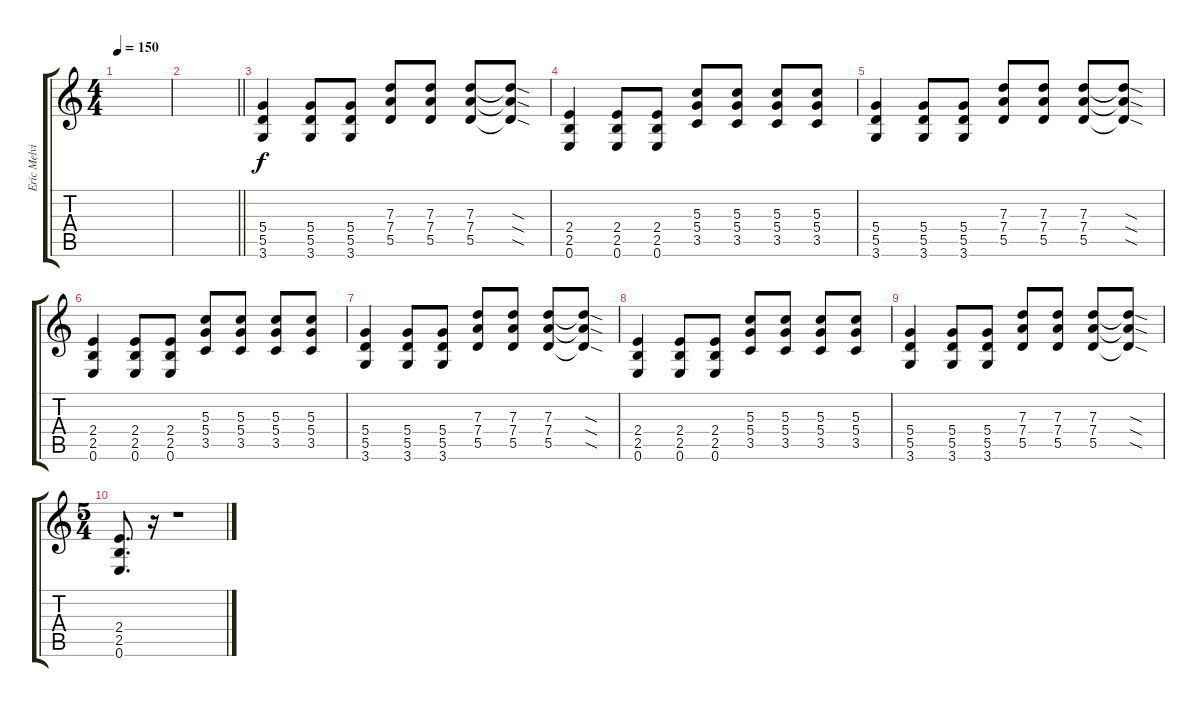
\track ("Eric Melvin" "Eric Melvi") {instrument distortionguitar}
\staff {score tabs}
\tuning (E4 B3 G3 D3 A2 E2) {hide}
\ts (4 4)
\tempo 150
\clef g2
\ks c
|
\barLineRight lightlight
|
\section ("" "")
(5.4 5.5 3.6).4{volume 12} (5.4 5.5 3.6).8 (5.4 5.5 3.6).8 (7.3 7.4 5.5).8 (7.3 7.4 5.5).8 (7.3 7.4 5.5).8 (7.3{sod t} 7.4{sod t} 5.5{sod t}).8 |
(2.4 2.5 0.6).4 (2.4 2.5 0.6).8 (2.4 2.5 0.6).8 (5.3 5.4 3.5).8 (5.3 5.4 3.5).8 (5.3 5.4 3.5).8 (5.3 5.4 3.5).8 |
(5.4 5.5 3.6).4 (5.4 5.5 3.6).8 (5.4 5.5 3.6).8 (7.3 7.4 5.5).8 (7.3 7.4 5.5).8 (7.3 7.4 5.5).8 (7.3{sod t} 7.4{sod t} 5.5{sod t}).8 |
(2.4 2.5 0.6).4 (2.4 2.5 0.6).8 (2.4 2.5 0.6).8 (5.3 5.4 3.5).8 (5.3 5.4 3.5).8 (5.3 5.4 3.5).8 (5.3 5.4 3.5).8 |
(5.4 5.5 3.6).4 (5.4 5.5 3.6).8 (5.4 5.5 3.6).8 (7.3 7.4 5.5).8 (7.3 7.4 5.5).8 (7.3 7.4 5.5).8 (7.3{sod t} 7.4{sod t} 5.5{sod t}).8 |
(2.4 2.5 0.6).4 (2.4 2.5 0.6).8 (2.4 2.5 0.6).8 (5.3 5.4 3.5).8 (5.3 5.4 3.5).8 (5.3 5.4 3.5).8 (5.3 5.4 3.5).8 |
(5.4 5.5 3.6).4 (5.4 5.5 3.6).8 (5.4 5.5 3.6).8 (7.3 7.4 5.5).8 (7.3 7.4 5.5).8 (7.3 7.4 5.5).8 (7.3{sod t} 7.4{sod t} 5.5{sod t}).8 |
\ts (5 4)
(2.4 2.5 0.6).8{d} r.16 r.1
